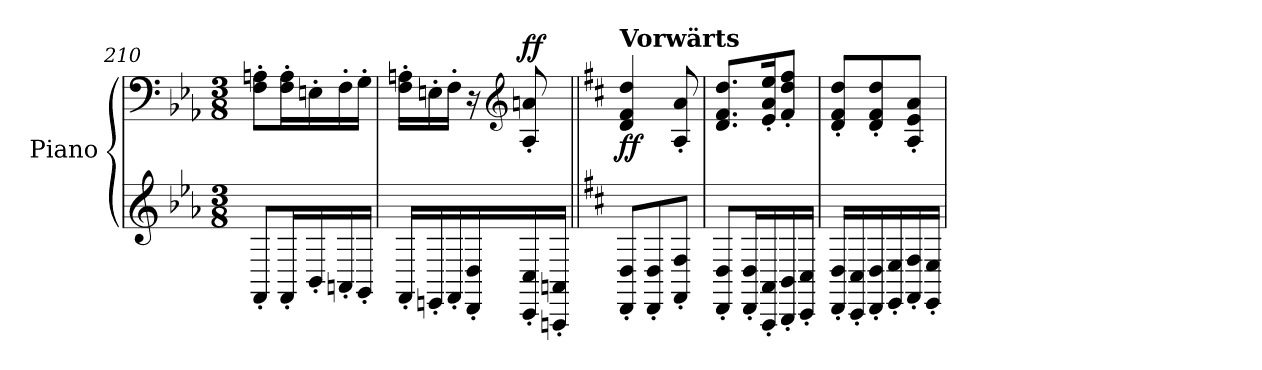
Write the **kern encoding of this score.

**kern	**kern	**dynam
*part1	*part1	*part1
*staff2	*staff1	*staff1/2
*I"Piano	*	*
*I'Pno.	*	*
*clefG2	*clefF4	*
*k[b-e-a-]	*k[b-e-a-]	*
*M3/8	*M3/8	*
=210	=210	=210
8FF'/L	8F\' 8An\'L	.
16FF'/L	16F\' 16A\'L	.
16BB-'/	16En'\	.
16AAn'/	16F'\	.
16GG'/JJ	16G'\JJ	.
=211	=211	=211
16FF'/LL	16F\' 16An\'LL	.
16EEn'/	16En'\	.
16FF'/	16F'\JJ	.
16DD/' 16D/'	16r	.
*	*clefG2	*
*	*MM100	*
!	!	!LO:DY:a
16CC/' 16C/'	8A/' 8an/'	ff
16AAAn/' 16AAn/'JJ	.	.
=212||	=212||	=212||
*k[f#c#]	*k[f#c#]	*
*	*MM108	*
!	!LO:TX:a:B:t=Vorwärts	!
!	!	!LO:DY:b
8DD/' 8D/'L	4d/ 4f#/ 4dd/	ff
8DD/' 8D/'	.	.
8FF#/' 8F#/'J	8A/' 8a/'	.
=213	=213	=213
8DD/' 8D/'L	8.d/ 8.f#/ 8.dd/L	.
16DD/' 16D/'L	.	.
16AAA/' 16AA/'	16e/' 16a/' 16ee/'K	.
16BBB/' 16BB/'	8f#/' 8dd/' 8ff#/'J	.
16CC#/' 16C#/'JJ	.	.
!!LO:LB:g=z
=214	=214	=214
16DD/' 16D/'LL	8d/' 8f#/' 8dd/'L	.
16CC#/' 16C#/'	.	.
16DD/' 16D/'	8d/' 8f#/' 8dd/'	.
16EE/' 16E/'	.	.
16FF#/' 16F#/'	8A/' 8e/' 8a/'J	.
16EE/' 16E/'JJ	.	.
=	=	=
*-	*-	*-
